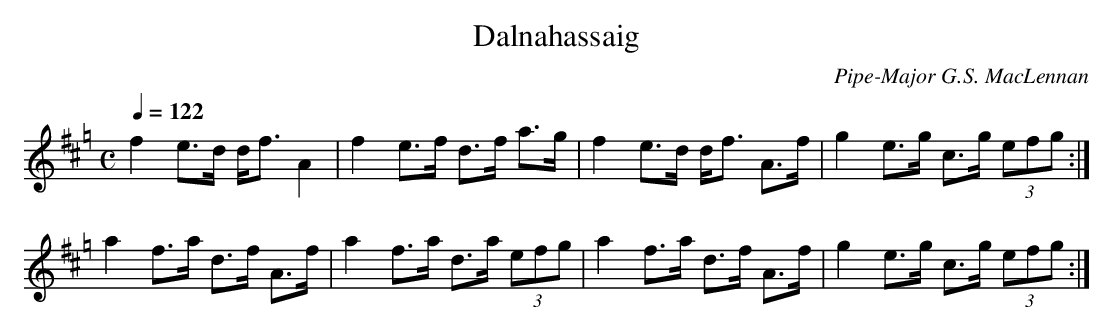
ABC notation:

X:1
T:Dalnahassaig
C:Pipe-Major G.S. MacLennan
M:C
L:1/8
Q:1/4=122
K:Hp
f2 e>d d<f A2 |f2 e>f d>f   a>g |\
f2 e>d d<f A>f|g2 e>g c>g (3efg:|
a2 f>a d>f A>f|a2 f>a d>a (3efg |\
a2 f>a d>f A>f|g2 e>g c>g (3efg:|

The next tune is, on the face of it, a normal dorian/mixolydian hexatonic
piece, melodically related to "Mrs MacLeod of Raasay".  But Johnstone meant
it to be played one note higher on the repeat.
